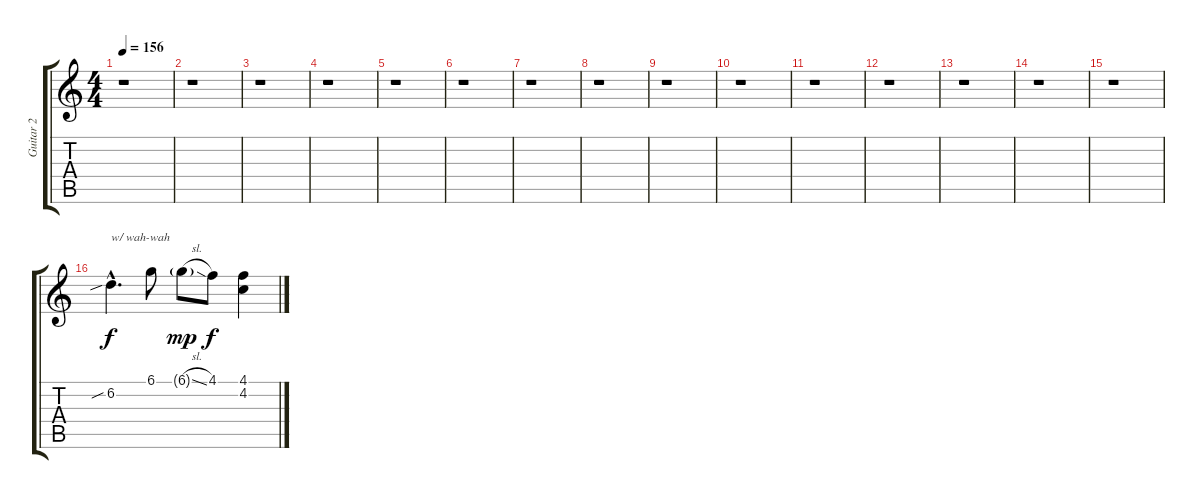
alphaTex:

\track ("Guitar 2" "Guitar 2") {instrument distortionguitar}
\staff {score tabs}
\tuning (Db4 Ab3 E3 B2 Gb2 B1) {hide}
\ts (4 4)
\tempo 156
\clef g2
\ks c
r.1{dy f} |
r.1 |
r.1 |
r.1 |
r.1 |
r.1 |
r.1 |
r.1 |
r.1 |
r.1 |
r.1 |
r.1 |
r.1 |
r.1 |
r.1 |
6.2{sib hac}.4{d txt "w/ wah-wah"} 6.1.8 6.1{sl g}.8{dy mp} 4.1.8{dy f} (4.1 4.2).4
